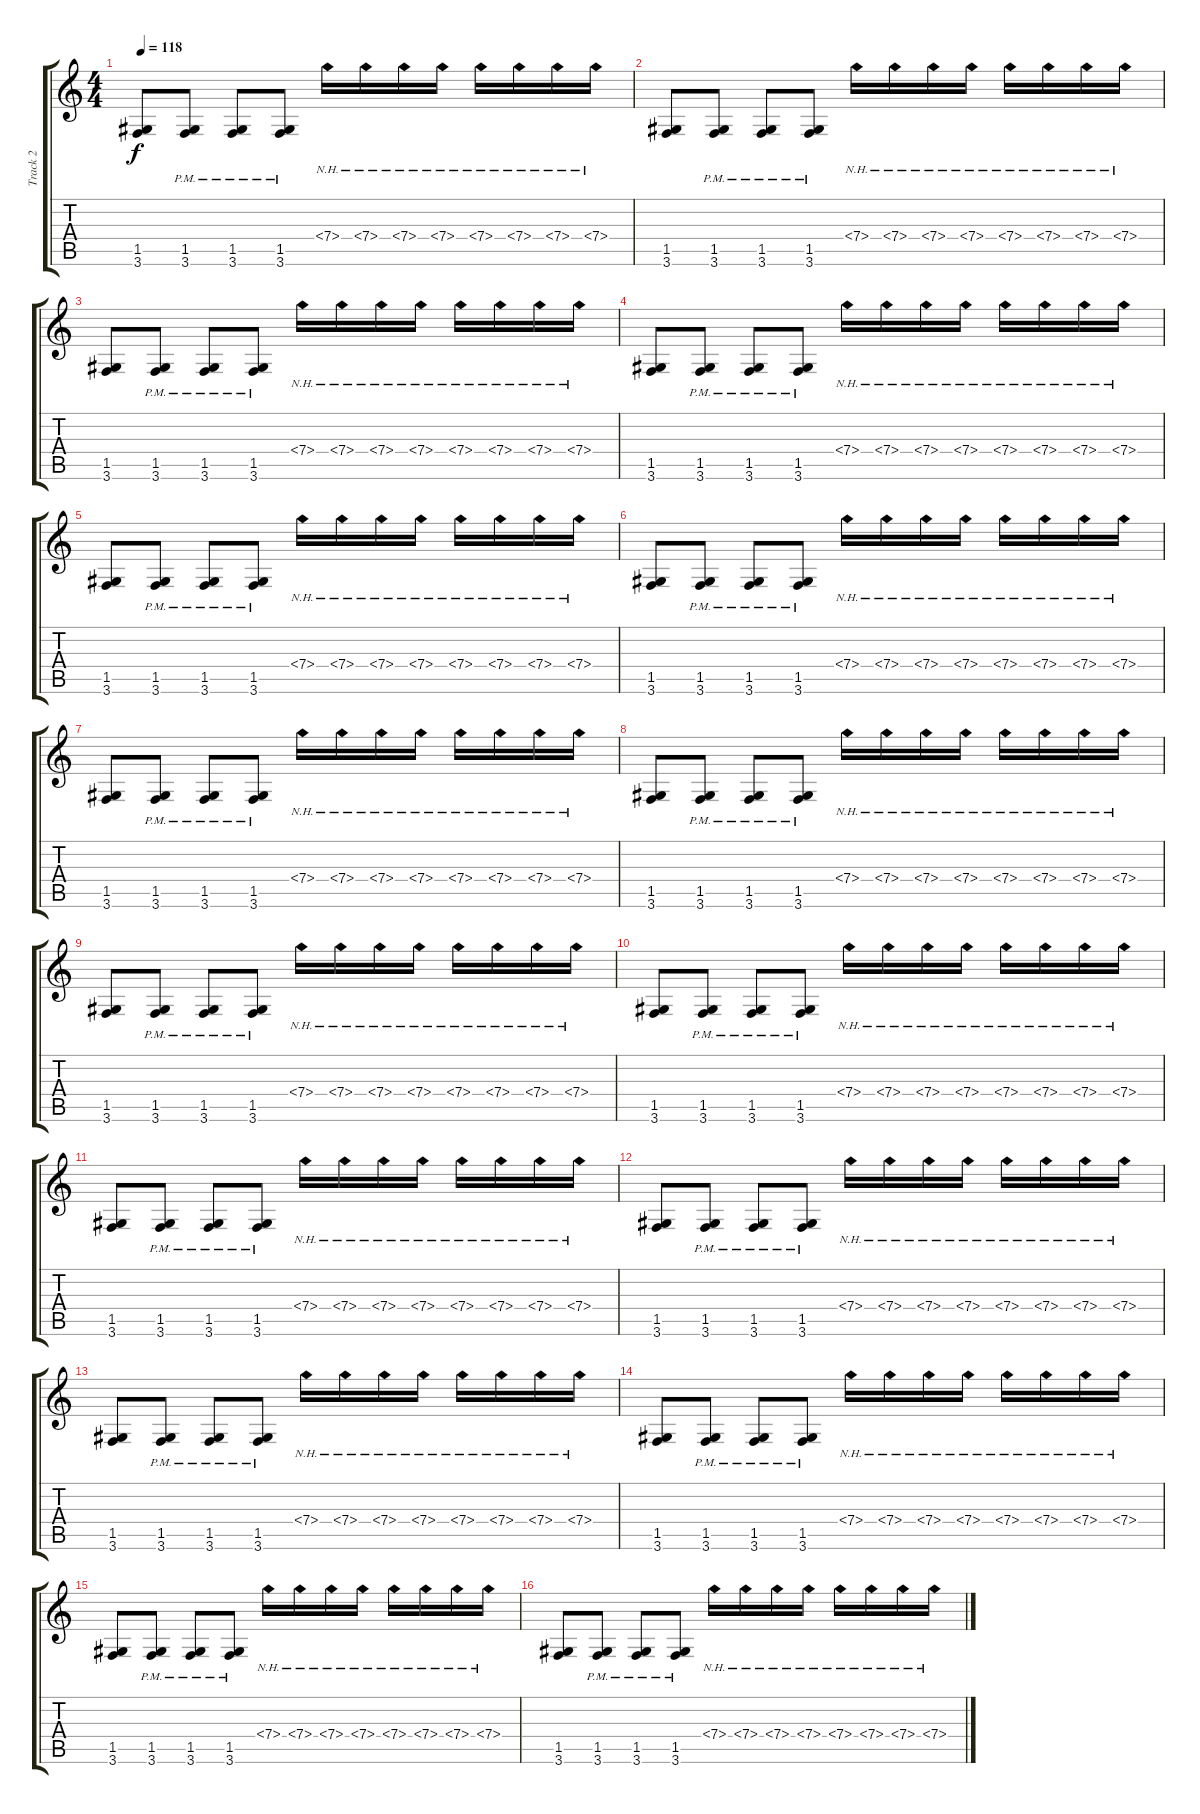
\track ("Track 2" "Track 2") {instrument overdrivenguitar}
\staff {score tabs}
\tuning (D4 A3 F3 C3 G2 D2) {hide}
\ts (4 4)
\tempo 118
\clef g2
\ks c
(1.5 3.6).8{dy f} (1.5{pm} 3.6{pm}).8 (1.5{pm} 3.6{pm}).8 (1.5{pm} 3.6{pm}).8 7.4{nh}.16 7.4{nh}.16 7.4{nh}.16 7.4{nh}.16 7.4{nh}.16 7.4{nh}.16 7.4{nh}.16 7.4{nh}.16 |
(1.5 3.6).8 (1.5{pm} 3.6{pm}).8 (1.5{pm} 3.6{pm}).8 (1.5{pm} 3.6{pm}).8 7.4{nh}.16 7.4{nh}.16 7.4{nh}.16 7.4{nh}.16 7.4{nh}.16 7.4{nh}.16 7.4{nh}.16 7.4{nh}.16 |
(1.5 3.6).8 (1.5{pm} 3.6{pm}).8 (1.5{pm} 3.6{pm}).8 (1.5{pm} 3.6{pm}).8 7.4{nh}.16 7.4{nh}.16 7.4{nh}.16 7.4{nh}.16 7.4{nh}.16 7.4{nh}.16 7.4{nh}.16 7.4{nh}.16 |
(1.5 3.6).8 (1.5{pm} 3.6{pm}).8 (1.5{pm} 3.6{pm}).8 (1.5{pm} 3.6{pm}).8 7.4{nh}.16 7.4{nh}.16 7.4{nh}.16 7.4{nh}.16 7.4{nh}.16 7.4{nh}.16 7.4{nh}.16 7.4{nh}.16 |
(1.5 3.6).8 (1.5{pm} 3.6{pm}).8 (1.5{pm} 3.6{pm}).8 (1.5{pm} 3.6{pm}).8 7.4{nh}.16 7.4{nh}.16 7.4{nh}.16 7.4{nh}.16 7.4{nh}.16 7.4{nh}.16 7.4{nh}.16 7.4{nh}.16 |
(1.5 3.6).8 (1.5{pm} 3.6{pm}).8 (1.5{pm} 3.6{pm}).8 (1.5{pm} 3.6{pm}).8 7.4{nh}.16 7.4{nh}.16 7.4{nh}.16 7.4{nh}.16 7.4{nh}.16 7.4{nh}.16 7.4{nh}.16 7.4{nh}.16 |
(1.5 3.6).8 (1.5{pm} 3.6{pm}).8 (1.5{pm} 3.6{pm}).8 (1.5{pm} 3.6{pm}).8 7.4{nh}.16 7.4{nh}.16 7.4{nh}.16 7.4{nh}.16 7.4{nh}.16 7.4{nh}.16 7.4{nh}.16 7.4{nh}.16 |
(1.5 3.6).8 (1.5{pm} 3.6{pm}).8 (1.5{pm} 3.6{pm}).8 (1.5{pm} 3.6{pm}).8 7.4{nh}.16 7.4{nh}.16 7.4{nh}.16 7.4{nh}.16 7.4{nh}.16 7.4{nh}.16 7.4{nh}.16 7.4{nh}.16 |
(1.5 3.6).8 (1.5{pm} 3.6{pm}).8 (1.5{pm} 3.6{pm}).8 (1.5{pm} 3.6{pm}).8 7.4{nh}.16 7.4{nh}.16 7.4{nh}.16 7.4{nh}.16 7.4{nh}.16 7.4{nh}.16 7.4{nh}.16 7.4{nh}.16 |
(1.5 3.6).8 (1.5{pm} 3.6{pm}).8 (1.5{pm} 3.6{pm}).8 (1.5{pm} 3.6{pm}).8 7.4{nh}.16 7.4{nh}.16 7.4{nh}.16 7.4{nh}.16 7.4{nh}.16 7.4{nh}.16 7.4{nh}.16 7.4{nh}.16 |
(1.5 3.6).8 (1.5{pm} 3.6{pm}).8 (1.5{pm} 3.6{pm}).8 (1.5{pm} 3.6{pm}).8 7.4{nh}.16 7.4{nh}.16 7.4{nh}.16 7.4{nh}.16 7.4{nh}.16 7.4{nh}.16 7.4{nh}.16 7.4{nh}.16 |
(1.5 3.6).8 (1.5{pm} 3.6{pm}).8 (1.5{pm} 3.6{pm}).8 (1.5{pm} 3.6{pm}).8 7.4{nh}.16 7.4{nh}.16 7.4{nh}.16 7.4{nh}.16 7.4{nh}.16 7.4{nh}.16 7.4{nh}.16 7.4{nh}.16 |
(1.5 3.6).8 (1.5{pm} 3.6{pm}).8 (1.5{pm} 3.6{pm}).8 (1.5{pm} 3.6{pm}).8 7.4{nh}.16 7.4{nh}.16 7.4{nh}.16 7.4{nh}.16 7.4{nh}.16 7.4{nh}.16 7.4{nh}.16 7.4{nh}.16 |
(1.5 3.6).8 (1.5{pm} 3.6{pm}).8 (1.5{pm} 3.6{pm}).8 (1.5{pm} 3.6{pm}).8 7.4{nh}.16 7.4{nh}.16 7.4{nh}.16 7.4{nh}.16 7.4{nh}.16 7.4{nh}.16 7.4{nh}.16 7.4{nh}.16 |
(1.5 3.6).8 (1.5{pm} 3.6{pm}).8 (1.5{pm} 3.6{pm}).8 (1.5{pm} 3.6{pm}).8 7.4{nh}.16 7.4{nh}.16 7.4{nh}.16 7.4{nh}.16 7.4{nh}.16 7.4{nh}.16 7.4{nh}.16 7.4{nh}.16 |
(1.5 3.6).8 (1.5{pm} 3.6{pm}).8 (1.5{pm} 3.6{pm}).8 (1.5{pm} 3.6{pm}).8 7.4{nh}.16 7.4{nh}.16 7.4{nh}.16 7.4{nh}.16 7.4{nh}.16 7.4{nh}.16 7.4{nh}.16 7.4{nh}.16
